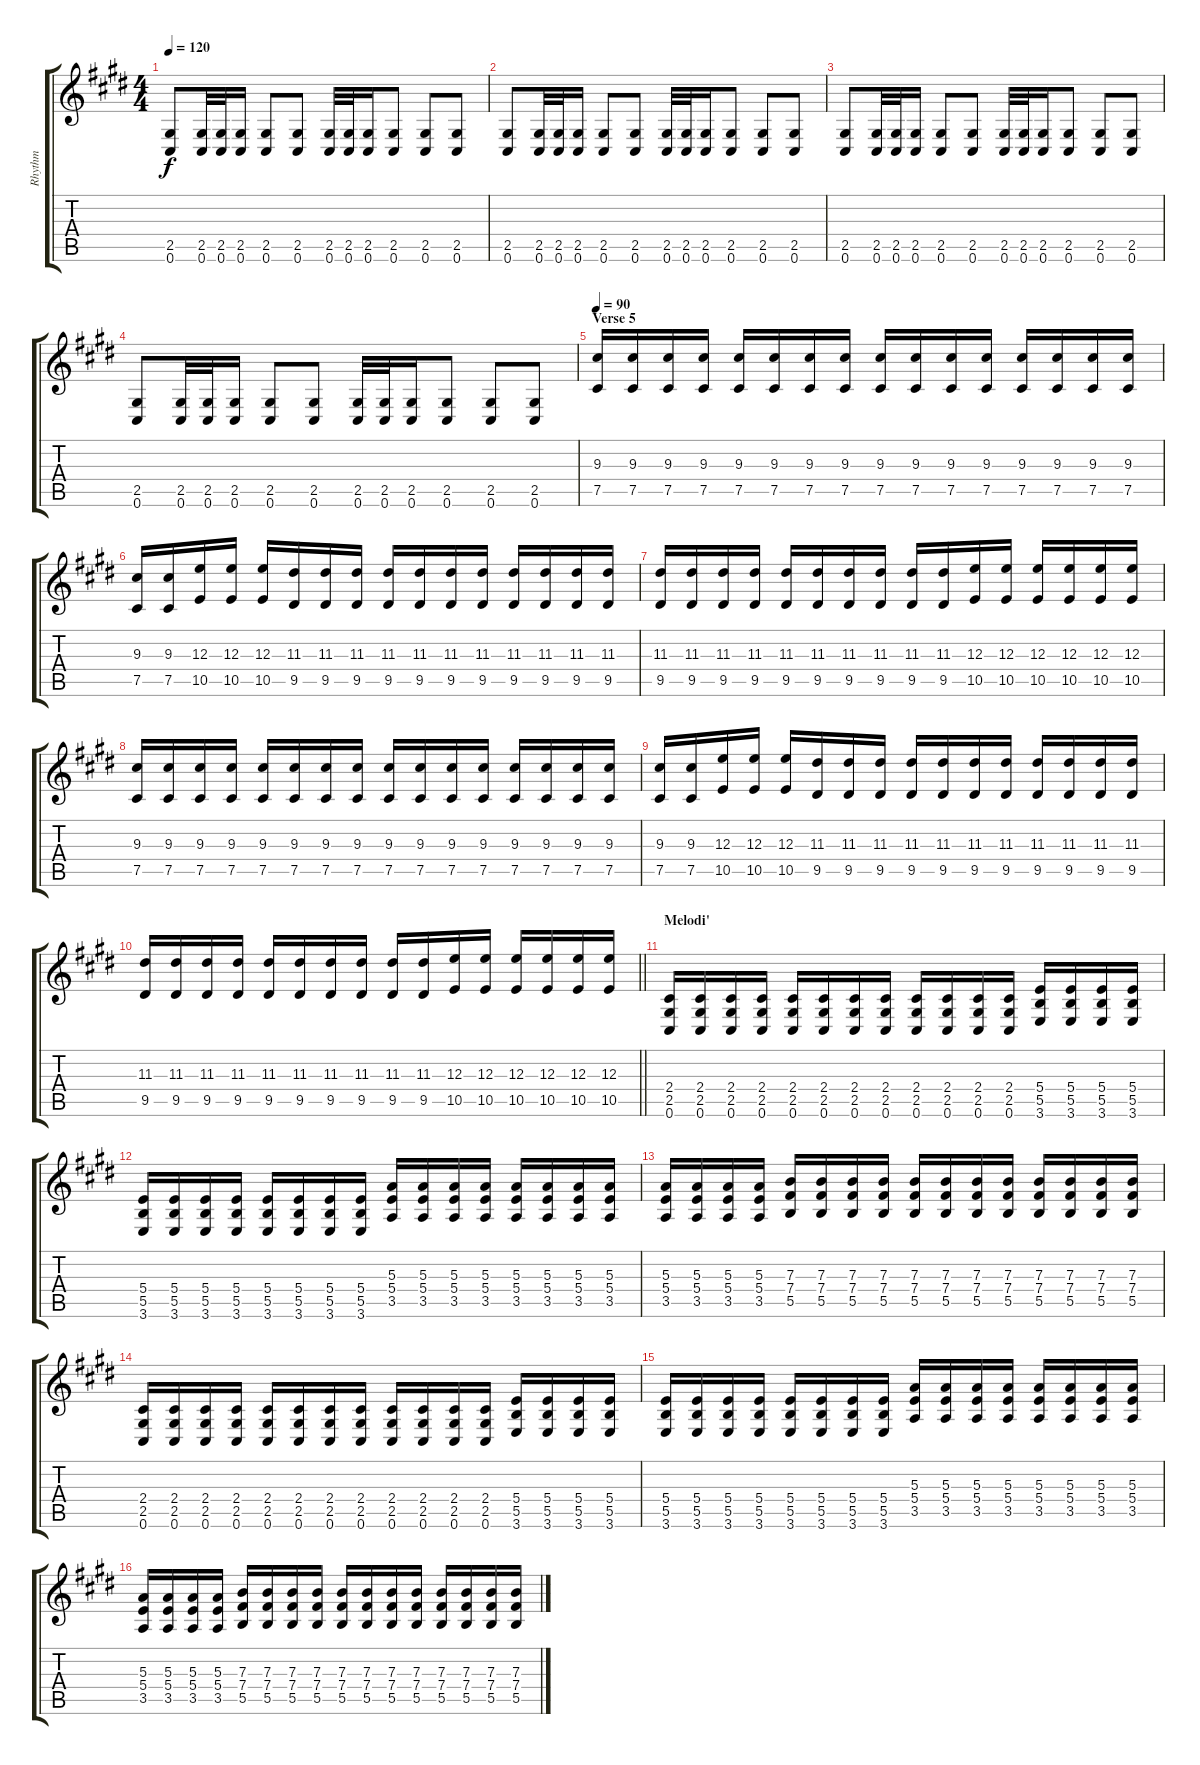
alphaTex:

\track ("Rhythm" "Rhythm") {instrument distortionguitar}
\staff {score tabs}
\tuning (Db4 Ab3 E3 B2 Gb2 Db2) {hide}
\ts (4 4)
\tempo 120
\clef g2
\ks c#minor
(2.5 0.6).8{dy f volume 16} (2.5 0.6).32 (2.5 0.6).32 (2.5 0.6).16 (2.5 0.6).8 (2.5 0.6).8 (2.5 0.6).32 (2.5 0.6).32 (2.5 0.6).16 (2.5 0.6).8 (2.5 0.6).8 (2.5 0.6).8 |
(2.5 0.6).8 (2.5 0.6).32 (2.5 0.6).32 (2.5 0.6).16 (2.5 0.6).8 (2.5 0.6).8 (2.5 0.6).32 (2.5 0.6).32 (2.5 0.6).16 (2.5 0.6).8 (2.5 0.6).8 (2.5 0.6).8 |
(2.5 0.6).8 (2.5 0.6).32 (2.5 0.6).32 (2.5 0.6).16 (2.5 0.6).8 (2.5 0.6).8 (2.5 0.6).32 (2.5 0.6).32 (2.5 0.6).16 (2.5 0.6).8 (2.5 0.6).8 (2.5 0.6).8 |
(2.5 0.6).8 (2.5 0.6).32 (2.5 0.6).32 (2.5 0.6).16 (2.5 0.6).8 (2.5 0.6).8 (2.5 0.6).32 (2.5 0.6).32 (2.5 0.6).16 (2.5 0.6).8 (2.5 0.6).8 (2.5 0.6).8 |
\section ("" "Verse 5")
\tempo 90
(9.3 7.5).16 (9.3 7.5).16 (9.3 7.5).16 (9.3 7.5).16 (9.3 7.5).16 (9.3 7.5).16 (9.3 7.5).16 (9.3 7.5).16 (9.3 7.5).16 (9.3 7.5).16 (9.3 7.5).16 (9.3 7.5).16 (9.3 7.5).16 (9.3 7.5).16 (9.3 7.5).16 (9.3 7.5).16 |
(9.3 7.5).16 (9.3 7.5).16 (12.3 10.5).16 (12.3 10.5).16 (12.3 10.5).16 (11.3 9.5).16 (11.3 9.5).16 (11.3 9.5).16 (11.3 9.5).16 (11.3 9.5).16 (11.3 9.5).16 (11.3 9.5).16 (11.3 9.5).16 (11.3 9.5).16 (11.3 9.5).16 (11.3 9.5).16 |
(11.3 9.5).16 (11.3 9.5).16 (11.3 9.5).16 (11.3 9.5).16 (11.3 9.5).16 (11.3 9.5).16 (11.3 9.5).16 (11.3 9.5).16 (11.3 9.5).16 (11.3 9.5).16 (12.3 10.5).16 (12.3 10.5).16 (12.3 10.5).16 (12.3 10.5).16 (12.3 10.5).16 (12.3 10.5).16 |
(9.3 7.5).16 (9.3 7.5).16 (9.3 7.5).16 (9.3 7.5).16 (9.3 7.5).16 (9.3 7.5).16 (9.3 7.5).16 (9.3 7.5).16 (9.3 7.5).16 (9.3 7.5).16 (9.3 7.5).16 (9.3 7.5).16 (9.3 7.5).16 (9.3 7.5).16 (9.3 7.5).16 (9.3 7.5).16 |
(9.3 7.5).16 (9.3 7.5).16 (12.3 10.5).16 (12.3 10.5).16 (12.3 10.5).16 (11.3 9.5).16 (11.3 9.5).16 (11.3 9.5).16 (11.3 9.5).16 (11.3 9.5).16 (11.3 9.5).16 (11.3 9.5).16 (11.3 9.5).16 (11.3 9.5).16 (11.3 9.5).16 (11.3 9.5).16 |
\barLineRight lightlight
(11.3 9.5).16 (11.3 9.5).16 (11.3 9.5).16 (11.3 9.5).16 (11.3 9.5).16 (11.3 9.5).16 (11.3 9.5).16 (11.3 9.5).16 (11.3 9.5).16 (11.3 9.5).16 (12.3 10.5).16 (12.3 10.5).16 (12.3 10.5).16 (12.3 10.5).16 (12.3 10.5).16 (12.3 10.5).16 |
\section ("" "Melodi'")
(2.4 2.5 0.6).16 (2.4 2.5 0.6).16 (2.4 2.5 0.6).16 (2.4 2.5 0.6).16 (2.4 2.5 0.6).16 (2.4 2.5 0.6).16 (2.4 2.5 0.6).16 (2.4 2.5 0.6).16 (2.4 2.5 0.6).16 (2.4 2.5 0.6).16 (2.4 2.5 0.6).16 (2.4 2.5 0.6).16 (5.4 5.5 3.6).16 (5.4 5.5 3.6).16 (5.4 5.5 3.6).16 (5.4 5.5 3.6).16 |
(5.4 5.5 3.6).16 (5.4 5.5 3.6).16 (5.4 5.5 3.6).16 (5.4 5.5 3.6).16 (5.4 5.5 3.6).16 (5.4 5.5 3.6).16 (5.4 5.5 3.6).16 (5.4 5.5 3.6).16 (5.3 5.4 3.5).16 (5.3 5.4 3.5).16 (5.3 5.4 3.5).16 (5.3 5.4 3.5).16 (5.3 5.4 3.5).16 (5.3 5.4 3.5).16 (5.3 5.4 3.5).16 (5.3 5.4 3.5).16 |
(5.3 5.4 3.5).16 (5.3 5.4 3.5).16 (5.3 5.4 3.5).16 (5.3 5.4 3.5).16 (7.3 7.4 5.5).16 (7.3 7.4 5.5).16 (7.3 7.4 5.5).16 (7.3 7.4 5.5).16 (7.3 7.4 5.5).16 (7.3 7.4 5.5).16 (7.3 7.4 5.5).16 (7.3 7.4 5.5).16 (7.3 7.4 5.5).16 (7.3 7.4 5.5).16 (7.3 7.4 5.5).16 (7.3 7.4 5.5).16 |
(2.4 2.5 0.6).16 (2.4 2.5 0.6).16 (2.4 2.5 0.6).16 (2.4 2.5 0.6).16 (2.4 2.5 0.6).16 (2.4 2.5 0.6).16 (2.4 2.5 0.6).16 (2.4 2.5 0.6).16 (2.4 2.5 0.6).16 (2.4 2.5 0.6).16 (2.4 2.5 0.6).16 (2.4 2.5 0.6).16 (5.4 5.5 3.6).16 (5.4 5.5 3.6).16 (5.4 5.5 3.6).16 (5.4 5.5 3.6).16 |
(5.4 5.5 3.6).16 (5.4 5.5 3.6).16 (5.4 5.5 3.6).16 (5.4 5.5 3.6).16 (5.4 5.5 3.6).16 (5.4 5.5 3.6).16 (5.4 5.5 3.6).16 (5.4 5.5 3.6).16 (5.3 5.4 3.5).16 (5.3 5.4 3.5).16 (5.3 5.4 3.5).16 (5.3 5.4 3.5).16 (5.3 5.4 3.5).16 (5.3 5.4 3.5).16 (5.3 5.4 3.5).16 (5.3 5.4 3.5).16 |
(5.3 5.4 3.5).16 (5.3 5.4 3.5).16 (5.3 5.4 3.5).16 (5.3 5.4 3.5).16 (7.3 7.4 5.5).16 (7.3 7.4 5.5).16 (7.3 7.4 5.5).16 (7.3 7.4 5.5).16 (7.3 7.4 5.5).16 (7.3 7.4 5.5).16 (7.3 7.4 5.5).16 (7.3 7.4 5.5).16 (7.3 7.4 5.5).16 (7.3 7.4 5.5).16 (7.3 7.4 5.5).16 (7.3 7.4 5.5).16
